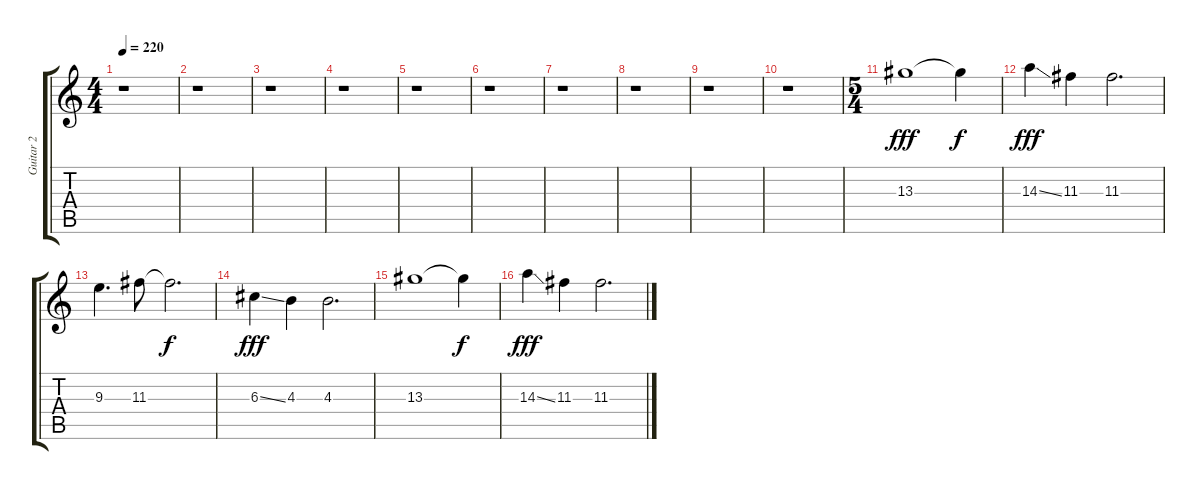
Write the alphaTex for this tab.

\track ("Guitar 2" "Guitar 2") {instrument distortionguitar}
\staff {score tabs}
\tuning (E4 B3 G3 D3 A2 E2) {hide}
\ts (4 4)
\tempo 220
\clef g2
\ks c
r.1{dy fff instrument distortionguitar} |
r.1 |
r.1 |
r.1 |
r.1 |
r.1 |
r.1 |
r.1 |
r.1 |
r.1 |
\ts (5 4)
13.3.1 13.3{t}.4{dy f} |
14.3{ss}.4{dy fff} 11.3.4 11.3.2{d} |
9.3.4{d} 11.3.8 11.3{t}.2{d dy f} |
6.3{ss}.4{dy fff} 4.3.4 4.3.2{d} |
13.3.1 13.3{t}.4{dy f} |
14.3{ss}.4{dy fff} 11.3.4 11.3.2{d}
